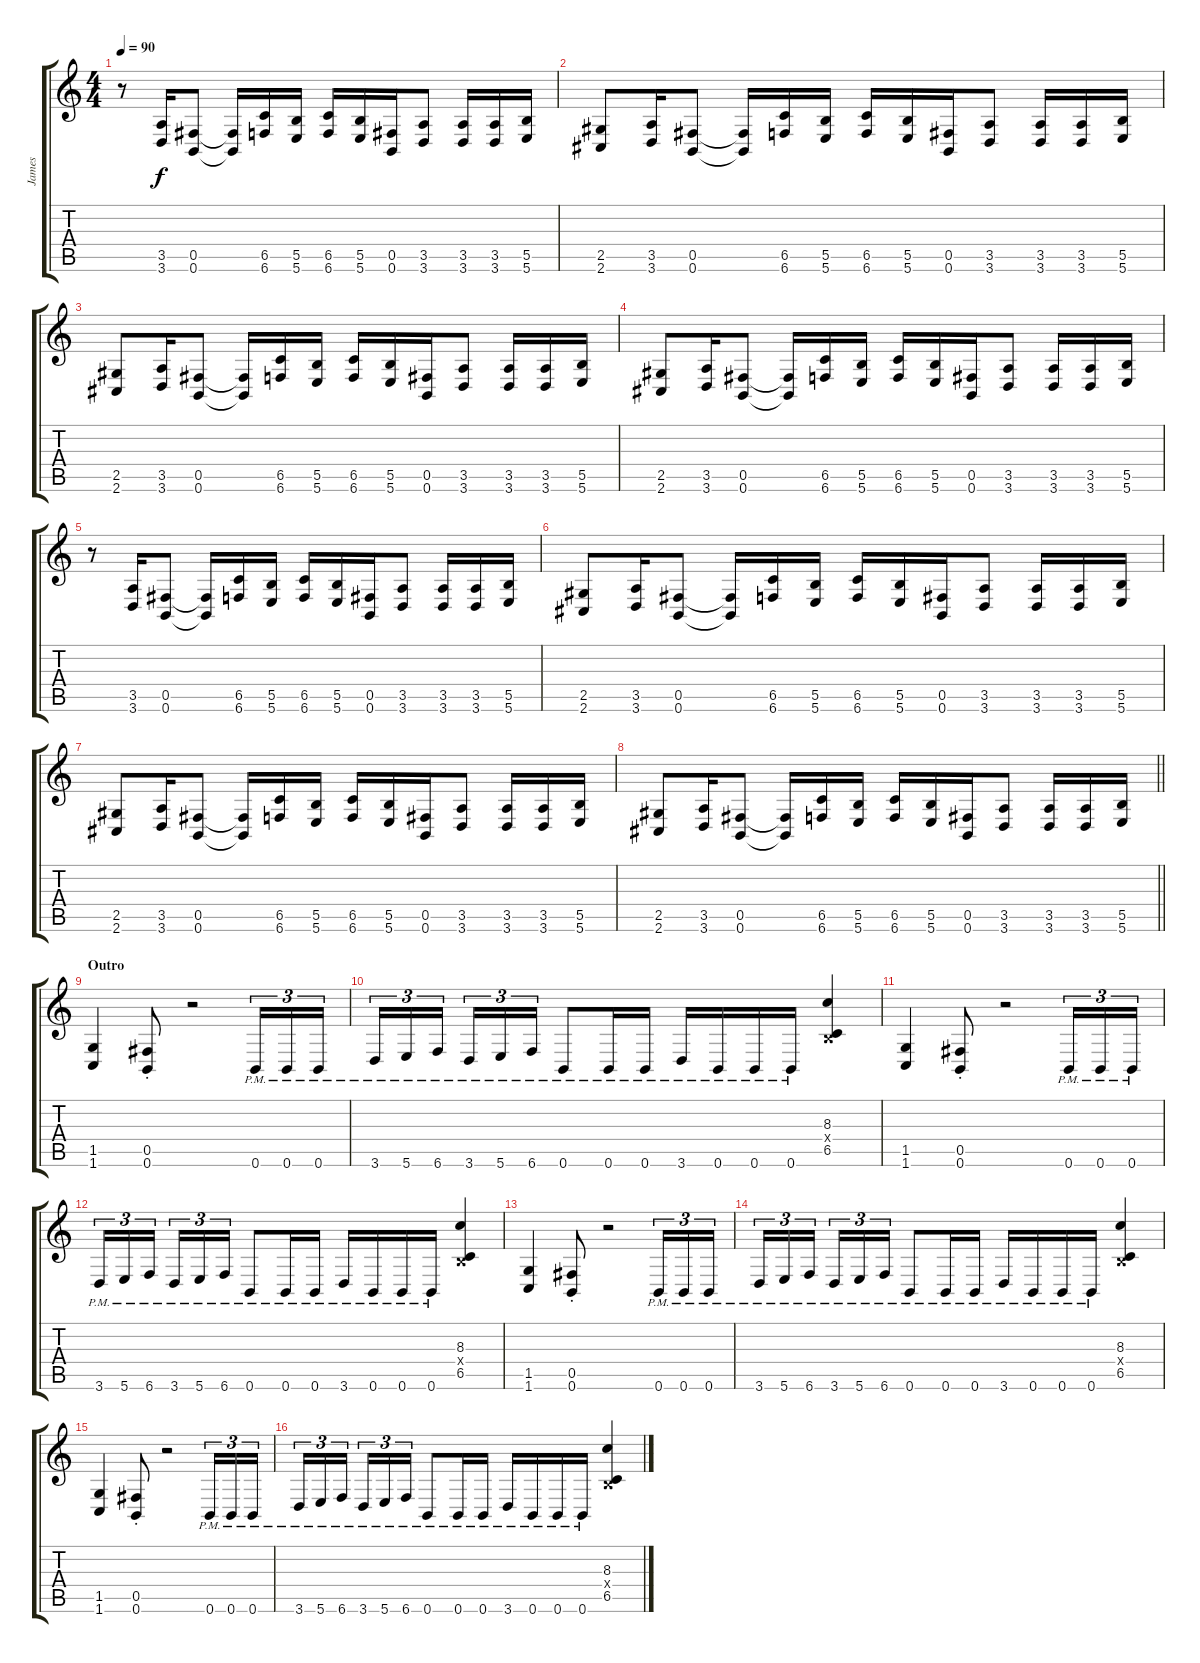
\track ("James " "James ") {instrument distortionguitar}
\staff {score tabs}
\tuning (Db4 Ab3 E3 B2 Gb2 B1) {hide}
\ts (4 4)
\tempo 90
\clef g2
\ks c
r.8{dy f} (3.5 3.6).16 (0.5 0.6).8 (0.5{t} 0.6{t}).16 (6.5 6.6).16 (5.5 5.6).16 (6.5 6.6).16 (5.5 5.6).16 (0.5 0.6).16 (3.5 3.6).8 (3.5 3.6).16 (3.5 3.6).16 (5.5 5.6).16 |
(2.5 2.6).8 (3.5 3.6).16 (0.5 0.6).8 (0.5{t} 0.6{t}).16 (6.5 6.6).16 (5.5 5.6).16 (6.5 6.6).16 (5.5 5.6).16 (0.5 0.6).16 (3.5 3.6).8 (3.5 3.6).16 (3.5 3.6).16 (5.5 5.6).16 |
(2.5 2.6).8 (3.5 3.6).16 (0.5 0.6).8 (0.5{t} 0.6{t}).16 (6.5 6.6).16 (5.5 5.6).16 (6.5 6.6).16 (5.5 5.6).16 (0.5 0.6).16 (3.5 3.6).8 (3.5 3.6).16 (3.5 3.6).16 (5.5 5.6).16 |
(2.5 2.6).8 (3.5 3.6).16 (0.5 0.6).8 (0.5{t} 0.6{t}).16 (6.5 6.6).16 (5.5 5.6).16 (6.5 6.6).16 (5.5 5.6).16 (0.5 0.6).16 (3.5 3.6).8 (3.5 3.6).16 (3.5 3.6).16 (5.5 5.6).16 |
r.8 (3.5 3.6).16 (0.5 0.6).8 (0.5{t} 0.6{t}).16 (6.5 6.6).16 (5.5 5.6).16 (6.5 6.6).16 (5.5 5.6).16 (0.5 0.6).16 (3.5 3.6).8 (3.5 3.6).16 (3.5 3.6).16 (5.5 5.6).16 |
(2.5 2.6).8 (3.5 3.6).16 (0.5 0.6).8 (0.5{t} 0.6{t}).16 (6.5 6.6).16 (5.5 5.6).16 (6.5 6.6).16 (5.5 5.6).16 (0.5 0.6).16 (3.5 3.6).8 (3.5 3.6).16 (3.5 3.6).16 (5.5 5.6).16 |
(2.5 2.6).8 (3.5 3.6).16 (0.5 0.6).8 (0.5{t} 0.6{t}).16 (6.5 6.6).16 (5.5 5.6).16 (6.5 6.6).16 (5.5 5.6).16 (0.5 0.6).16 (3.5 3.6).8 (3.5 3.6).16 (3.5 3.6).16 (5.5 5.6).16 |
\barLineRight lightlight
(2.5 2.6).8 (3.5 3.6).16 (0.5 0.6).8 (0.5{t} 0.6{t}).16 (6.5 6.6).16 (5.5 5.6).16 (6.5 6.6).16 (5.5 5.6).16 (0.5 0.6).16 (3.5 3.6).8 (3.5 3.6).16 (3.5 3.6).16 (5.5 5.6).16 |
\section ("" "Outro")
(1.5 1.6).4 (0.5{st} 0.6{st}).8 r.2 0.6{pm}.16{tu (3 2)} 0.6{pm}.16{tu (3 2)} 0.6{pm}.16{tu (3 2)} |
3.6{pm}.16{tu (3 2)} 5.6{pm}.16{tu (3 2)} 6.6{pm}.16{tu (3 2) beam splitsecondary} 3.6{pm}.16{tu (3 2)} 5.6{pm}.16{tu (3 2)} 6.6{pm}.16{tu (3 2)} 0.6{pm}.8 0.6{pm}.16 0.6{pm}.16 3.6{pm}.16 0.6{pm}.16 0.6{pm}.16 0.6{pm}.16 (8.3 0.4{x} 6.5).4 |
(1.5 1.6).4 (0.5{st} 0.6{st}).8 r.2 0.6{pm}.16{tu (3 2)} 0.6{pm}.16{tu (3 2)} 0.6{pm}.16{tu (3 2)} |
3.6{pm}.16{tu (3 2)} 5.6{pm}.16{tu (3 2)} 6.6{pm}.16{tu (3 2) beam splitsecondary} 3.6{pm}.16{tu (3 2)} 5.6{pm}.16{tu (3 2)} 6.6{pm}.16{tu (3 2)} 0.6{pm}.8 0.6{pm}.16 0.6{pm}.16 3.6{pm}.16 0.6{pm}.16 0.6{pm}.16 0.6{pm}.16 (8.3 0.4{x} 6.5).4 |
(1.5 1.6).4 (0.5{st} 0.6{st}).8 r.2 0.6{pm}.16{tu (3 2)} 0.6{pm}.16{tu (3 2)} 0.6{pm}.16{tu (3 2)} |
3.6{pm}.16{tu (3 2)} 5.6{pm}.16{tu (3 2)} 6.6{pm}.16{tu (3 2) beam splitsecondary} 3.6{pm}.16{tu (3 2)} 5.6{pm}.16{tu (3 2)} 6.6{pm}.16{tu (3 2)} 0.6{pm}.8 0.6{pm}.16 0.6{pm}.16 3.6{pm}.16 0.6{pm}.16 0.6{pm}.16 0.6{pm}.16 (8.3 0.4{x} 6.5).4 |
(1.5 1.6).4 (0.5{st} 0.6{st}).8 r.2 0.6{pm}.16{tu (3 2)} 0.6{pm}.16{tu (3 2)} 0.6{pm}.16{tu (3 2)} |
3.6{pm}.16{tu (3 2)} 5.6{pm}.16{tu (3 2)} 6.6{pm}.16{tu (3 2) beam splitsecondary} 3.6{pm}.16{tu (3 2)} 5.6{pm}.16{tu (3 2)} 6.6{pm}.16{tu (3 2)} 0.6{pm}.8 0.6{pm}.16 0.6{pm}.16 3.6{pm}.16 0.6{pm}.16 0.6{pm}.16 0.6{pm}.16 (8.3 0.4{x} 6.5).4
